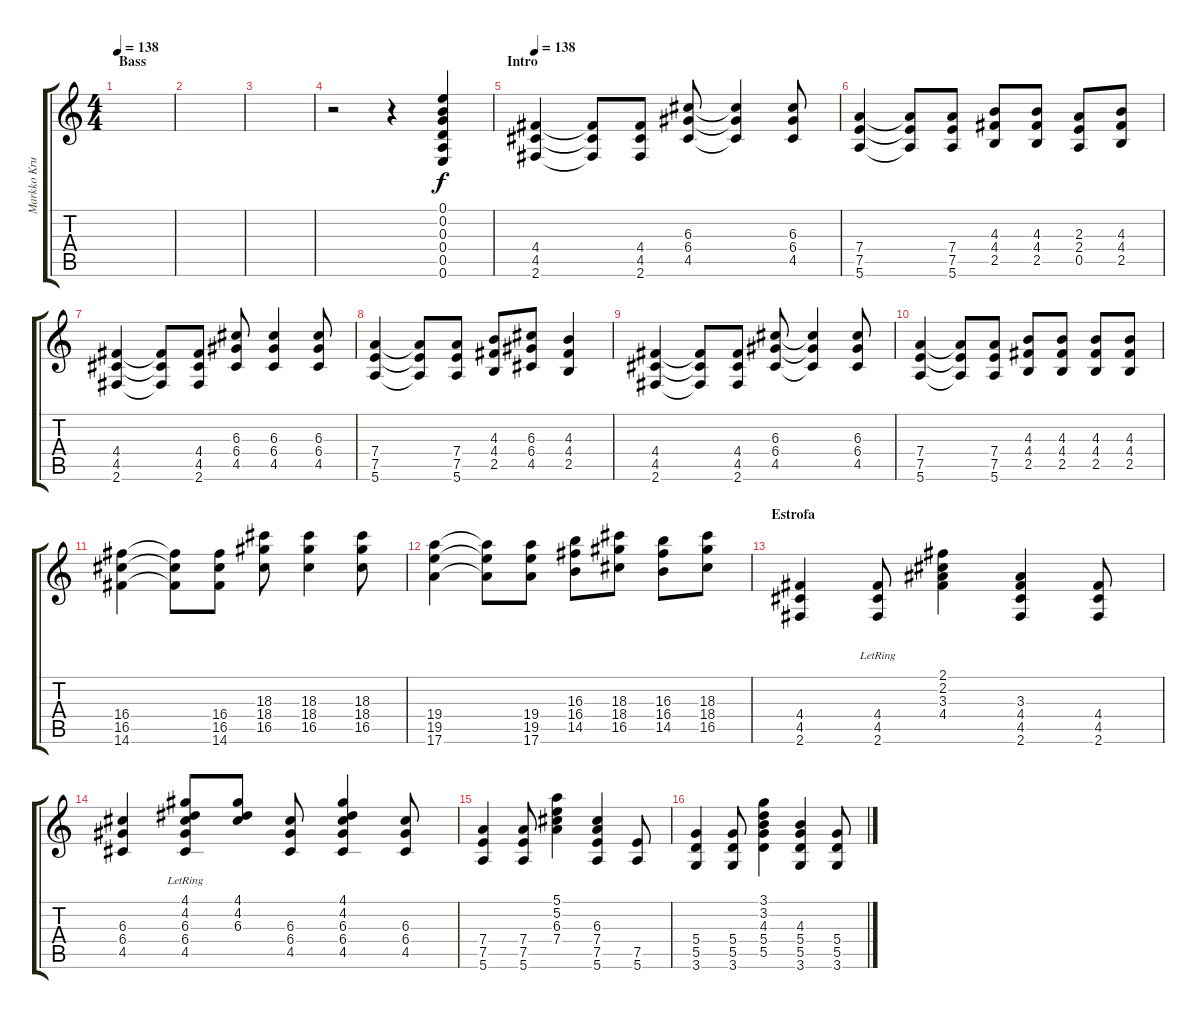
\track ("Markko Kruz" "Markko Kru") {instrument overdrivenguitar}
\staff {score tabs}
\tuning (E4 B3 G3 D3 A2 E2) {hide}
\ts (4 4)
\section ("" "Bass")
\tempo 138
\tempo 142
\tempo 138
\clef g2
\ks c
|
|
|
r.2 r.4 (0.1 0.2 0.3 0.4 0.5 0.6).4 |
\section ("" "Intro")
\tempo 138
(4.4 4.5 2.6).4{volume 14} (4.4{t} 4.5{t} 2.6{t}).8 (4.4 4.5 2.6).8 (6.3 6.4 4.5).8 (6.3{t} 6.4{t} 4.5{t}).4 (6.3 6.4 4.5).8 |
(7.4 7.5 5.6).4 (7.4{t} 7.5{t} 5.6{t}).8 (7.4 7.5 5.6).8 (4.3 4.4 2.5).8 (4.3 4.4 2.5).8 (2.3 2.4 0.5).8 (4.3 4.4 2.5).8 |
(4.4 4.5 2.6).4 (4.4{t} 4.5{t} 2.6{t}).8 (4.4 4.5 2.6).8 (6.3 6.4 4.5).8 (6.3 6.4 4.5).4 (6.3 6.4 4.5).8 |
(7.4 7.5 5.6).4 (7.4{t} 7.5{t} 5.6{t}).8 (7.4 7.5 5.6).8 (4.3 4.4 2.5).8 (6.3 6.4 4.5).8 (4.3 4.4 2.5).4 |
(4.4 4.5 2.6).4 (4.4{t} 4.5{t} 2.6{t}).8 (4.4 4.5 2.6).8 (6.3 6.4 4.5).8 (6.3{t} 6.4{t} 4.5{t}).4 (6.3 6.4 4.5).8 |
(7.4 7.5 5.6).4 (7.4{t} 7.5{t} 5.6{t}).8 (7.4 7.5 5.6).8 (4.3 4.4 2.5).8 (4.3 4.4 2.5).8 (4.3 4.4 2.5).8 (4.3 4.4 2.5).8 |
(16.4 16.5 14.6).4 (16.4{t} 16.5{t} 14.6{t}).8 (16.4 16.5 14.6).8 (18.3 18.4 16.5).8 (18.3 18.4 16.5).4 (18.3 18.4 16.5).8 |
(19.4 19.5 17.6).4 (19.4{t} 19.5{t} 17.6{t}).8 (19.4 19.5 17.6).8 (16.3 16.4 14.5).8 (18.3 18.4 16.5).8 (16.3 16.4 14.5).8 (18.3 18.4 16.5).8 |
\section ("" "Estrofa")
(4.4 4.5 2.6).4{lyrics (0 "") lyrics (1 "") lyrics (2 "") lyrics (3 "") lyrics (4 "") volume 9 instrument acousticguitarsteel} (4.4{lr} 4.5{lr} 2.6{lr}).8 (2.1 2.2 3.3 4.4).4 (3.3 4.4 4.5 2.6).4 (4.4 4.5 2.6).8 |
(6.3 6.4 4.5).4 (4.1{lr} 4.2{lr} 6.3{lr} 6.4{lr} 4.5{lr}).8 (4.1 4.2 6.3).8 (6.3 6.4 4.5).8 (4.1 4.2 6.3 6.4 4.5).4 (6.3 6.4 4.5).8 |
(7.4 7.5 5.6).4 (7.4 7.5 5.6).8 (5.1 5.2 6.3 7.4).4 (6.3 7.4 7.5 5.6).4 (7.5 5.6).8 |
(5.4 5.5 3.6).4 (5.4 5.5 3.6).8 (3.1 3.2 4.3 5.4 5.5).4 (4.3 5.4 5.5 3.6).4 (5.4 5.5 3.6).8
